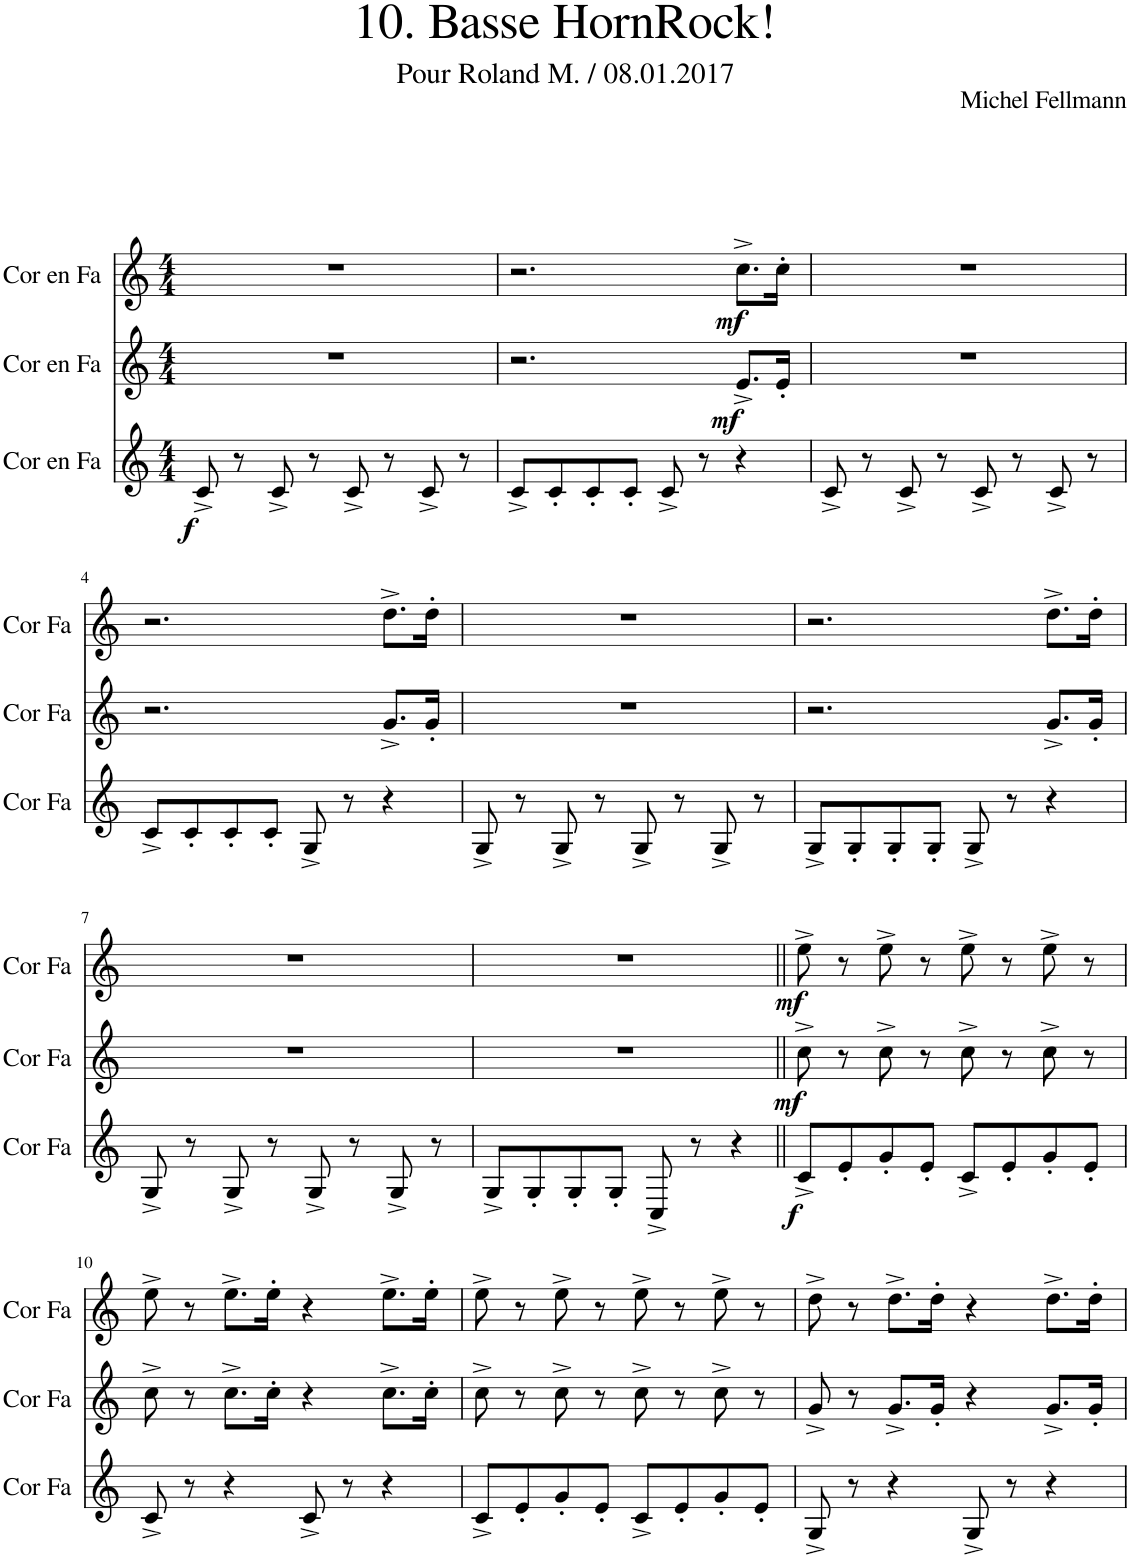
**kern	**dynam	**kern	**dynam	**kern	**dynam
*part3	*part3	*part2	*part2	*part1	*part1
*staff3	*staff3	*staff2	*staff2	*staff1	*staff1
*I"Cor en Fa	*	*I"Cor en Fa	*	*I"Cor en Fa	*
*I'Cor Fa	*	*I'Cor Fa	*	*I'Cor Fa	*
*clefG2	*	*clefG2	*	*clefG2	*
*Trd4c7	*	*Trd4c7	*	*Trd4c7	*
*k[]	*	*k[]	*	*k[]	*
*M4/4	*	*M4/4	*	*M4/4	*
=1	=1	=1	=1	=1	=1
!	!LO:DY:b	!	!	!	!
8c^/	f	1r	.	1r	.
8r	.	.	.	.	.
8c^/	.	.	.	.	.
8r	.	.	.	.	.
8c^/	.	.	.	.	.
8r	.	.	.	.	.
8c^/	.	.	.	.	.
8r	.	.	.	.	.
=2	=2	=2	=2	=2	=2
8c^/L	.	2.r	.	2.r	.
8c'/	.	.	.	.	.
8c'/	.	.	.	.	.
8c'/J	.	.	.	.	.
8c^/	.	.	.	.	.
8r	.	.	.	.	.
!	!	!	!LO:DY:b	!	!LO:DY:b
4r	.	8.e^/L	mf	8.cc^\L	mf
.	.	16e'/Jk	.	16cc'\Jk	.
=3	=3	=3	=3	=3	=3
8c^/	.	1r	.	1r	.
8r	.	.	.	.	.
8c^/	.	.	.	.	.
8r	.	.	.	.	.
8c^/	.	.	.	.	.
8r	.	.	.	.	.
8c^/	.	.	.	.	.
8r	.	.	.	.	.
!!LO:LB:g=z
=4	=4	=4	=4	=4	=4
8c^/L	.	2.r	.	2.r	.
8c'/	.	.	.	.	.
8c'/	.	.	.	.	.
8c'/J	.	.	.	.	.
8G^/	.	.	.	.	.
8r	.	.	.	.	.
4r	.	8.g^/L	.	8.dd^\L	.
.	.	16g'/Jk	.	16dd'\Jk	.
=5	=5	=5	=5	=5	=5
8G^/	.	1r	.	1r	.
8r	.	.	.	.	.
8G^/	.	.	.	.	.
8r	.	.	.	.	.
8G^/	.	.	.	.	.
8r	.	.	.	.	.
8G^/	.	.	.	.	.
8r	.	.	.	.	.
=6	=6	=6	=6	=6	=6
8G^/L	.	2.r	.	2.r	.
8G'/	.	.	.	.	.
8G'/	.	.	.	.	.
8G'/J	.	.	.	.	.
8G^/	.	.	.	.	.
8r	.	.	.	.	.
4r	.	8.g^/L	.	8.dd^\L	.
.	.	16g'/Jk	.	16dd'\Jk	.
!!LO:LB:g=z
=7	=7	=7	=7	=7	=7
8G^/	.	1r	.	1r	.
8r	.	.	.	.	.
8G^/	.	.	.	.	.
8r	.	.	.	.	.
8G^/	.	.	.	.	.
8r	.	.	.	.	.
8G^/	.	.	.	.	.
8r	.	.	.	.	.
=8	=8	=8	=8	=8	=8
8G^/L	.	1r	.	1r	.
8G'/	.	.	.	.	.
8G'/	.	.	.	.	.
8G'/J	.	.	.	.	.
8C^/	.	.	.	.	.
8r	.	.	.	.	.
4r	.	.	.	.	.
=9||	=9||	=9||	=9||	=9||	=9||
!	!LO:DY:b	!	!LO:DY:b	!	!LO:DY:b
8c^/L	f	8cc^\	mf	8ee^\	mf
8e'/	.	8r	.	8r	.
8g'/	.	8cc^\	.	8ee^\	.
8e'/J	.	8r	.	8r	.
8c^/L	.	8cc^\	.	8ee^\	.
8e'/	.	8r	.	8r	.
8g'/	.	8cc^\	.	8ee^\	.
8e'/J	.	8r	.	8r	.
!!LO:LB:g=z
=10	=10	=10	=10	=10	=10
8c^/	.	8cc^\	.	8ee^\	.
8r	.	8r	.	8r	.
4r	.	8.cc^\L	.	8.ee^\L	.
.	.	16cc'\Jk	.	16ee'\Jk	.
8c^/	.	4r	.	4r	.
8r	.	.	.	.	.
4r	.	8.cc^\L	.	8.ee^\L	.
.	.	16cc'\Jk	.	16ee'\Jk	.
=11	=11	=11	=11	=11	=11
8c^/L	.	8cc^\	.	8ee^\	.
8e'/	.	8r	.	8r	.
8g'/	.	8cc^\	.	8ee^\	.
8e'/J	.	8r	.	8r	.
8c^/L	.	8cc^\	.	8ee^\	.
8e'/	.	8r	.	8r	.
8g'/	.	8cc^\	.	8ee^\	.
8e'/J	.	8r	.	8r	.
=12	=12	=12	=12	=12	=12
8G^/	.	8g^/	.	8dd^\	.
8r	.	8r	.	8r	.
4r	.	8.g^/L	.	8.dd^\L	.
.	.	16g'/Jk	.	16dd'\Jk	.
8G^/	.	4r	.	4r	.
8r	.	.	.	.	.
4r	.	8.g^/L	.	8.dd^\L	.
.	.	16g'/Jk	.	16dd'\Jk	.
=	=	=	=	=	=
*-	*-	*-	*-	*-	*-
